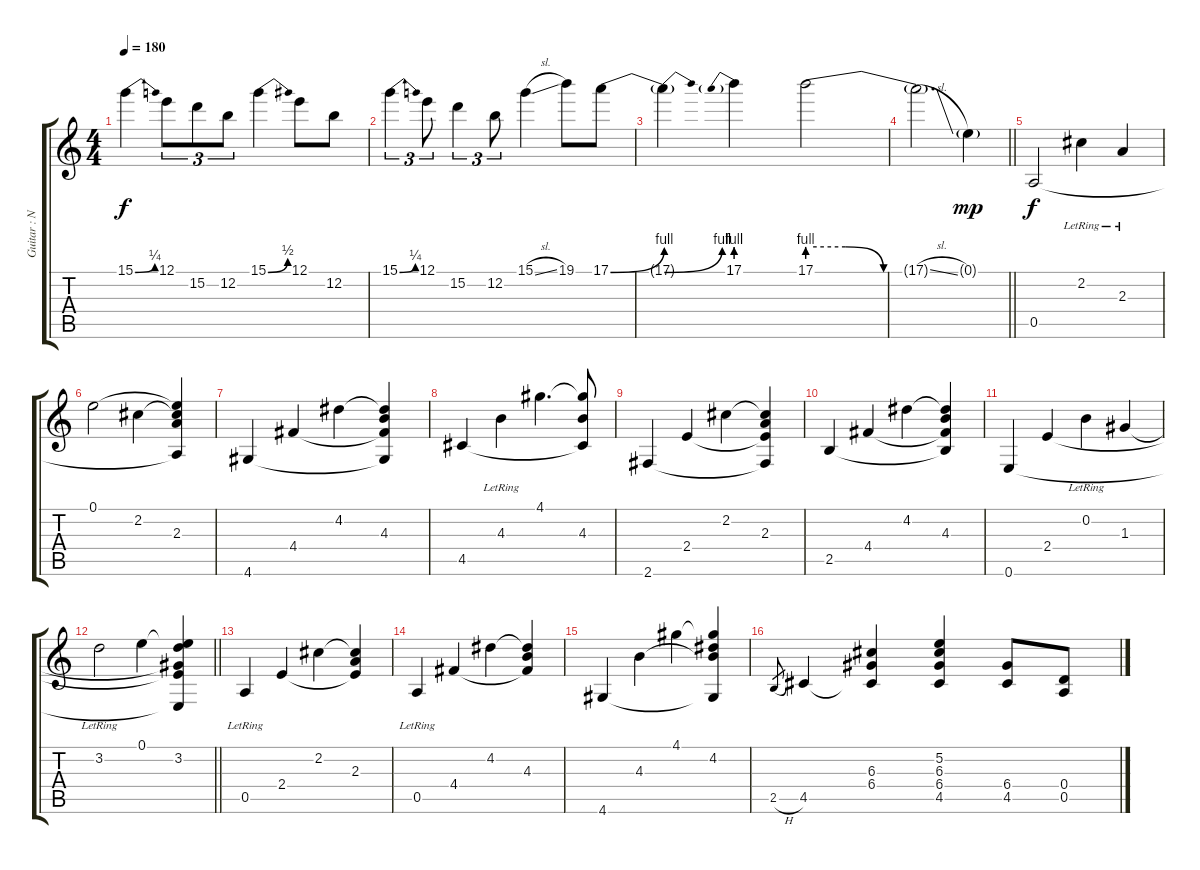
\track ("Guitar : Nakano Azusa - Nyan" "Guitar : N") {instrument distortionguitar}
\staff {score tabs}
\tuning (E4 B3 G3 D3 A2 E2) {hide}
\ts (4 4)
\tempo 180
\clef g2
\ks c
15.1{be (bend 0 0 60 1)}.4{dy f} 12.1.8{tu (3 2)} 15.2.8{tu (3 2)} 12.2.8{tu (3 2)} 15.1{be (bend 0 0 60 2)}.4 12.1.8 12.2.8 |
15.1{be (bend 0 0 60 1)}.4{tu (3 2)} 12.1.8{tu (3 2)} 15.2.4{tu (3 2)} 12.2.8{tu (3 2)} 15.1{sl}.4 19.1.8 17.1{be (bend 0 0 60 4)}.8 |
17.1{be (bend 0 0 60 4) t}.4 17.1{be (prebend 0 4 60 4)}.4 17.1{be (custom 0 4 15 4 30 0 60 0)}.2 |
\barLineRight lightlight
17.1{sl t}.2{d} 0.1{g}.4{dy mp} |
0.5.2{dy f} 2.2{lr}.4 2.3{lr}.4 |
0.1.2 2.2.4 (0.1{t} 2.2{t} 2.3 0.5{t}).4 |
4.6.4 4.4.4 4.2.4 (4.2{t} 4.3 4.4{t} 4.6{t}).4 |
4.5.4 4.3{lr}.4 4.1.4{d} (4.1{t} 4.3 4.5{t}).8 |
2.6.4 2.4.4 2.2.4 (2.2{t} 2.3 2.4{t} 2.6{t}).4 |
2.5.4 4.4.4 4.2.4 (4.2{t} 4.3 4.4{t} 2.5{t}).4 |
0.6.4 2.4.4 0.2{lr}.4 1.3.4 |
\barLineRight lightlight
3.2{lr}.2 0.1.4 (0.1{t} 3.2 1.3{t} 2.4{t} 0.6{t}).4 |
0.5{lr}.4 2.4.4 2.2.4 (2.2{t} 2.3 2.4{t}).4 |
0.5{lr}.4 4.4.4 4.2.4 (4.2{t} 4.3 4.4{t}).4 |
4.6.4 4.3.4 4.1.4 (4.1{t} 4.2 4.3{t} 4.6{t}).4 |
2.5{h}.8{gr} 4.5.4 (6.3 6.4 4.5{t}).4 (5.2 6.3 6.4 4.5).4 (6.4 4.5).8 (0.4 0.5).8
